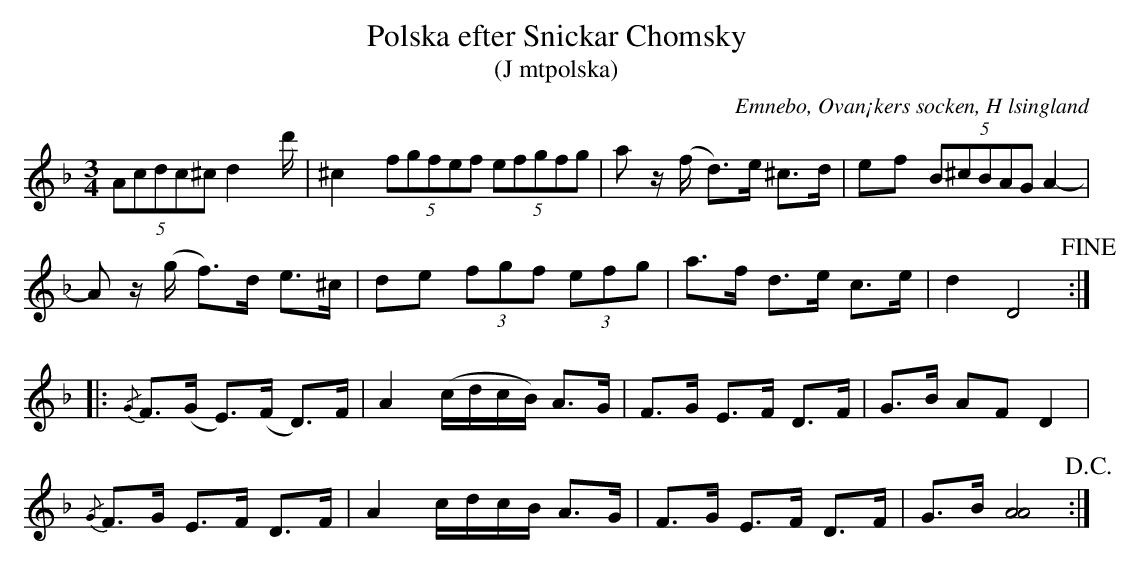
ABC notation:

X:1
T: Polska efter Snickar Chomsky
T: (J mtpolska)
O: Emnebo, Ovan¡kers socken, H lsingland
M: 3/4
L: 1/16
K: Dm
(5:2A2c2d2c2^c2 d4 d' | ^c4 (5:2f2g2f2e2f2 (5:2e2f2g2f2g2 | a2 z(f d2)>e2 ^c2>d2 | e2f2 (5:2B2^c2B2A2G2 A4- |
A2 z(g f2)>d2     e2>^c2 | d2e2 (3f2g2f2 (3e2f2g2 | a2>f2 d2>e2 c2>e2 | d4   D8 !fine! ::
{/G}F2>(G2 E2>)(F2 D2>)F2 | A4 (cdcB) A2>G2 | F2>G2 E2>F2 D2>F2 | G2>B2 A2F2  D4      |
{/G}F2>G2  E2>F2   D2>F2  | A4  cdcB  A2>G2 | F2>G2 E2>F2 D2>F2 | G2>B2 [AA]8 !D.C.! :|
